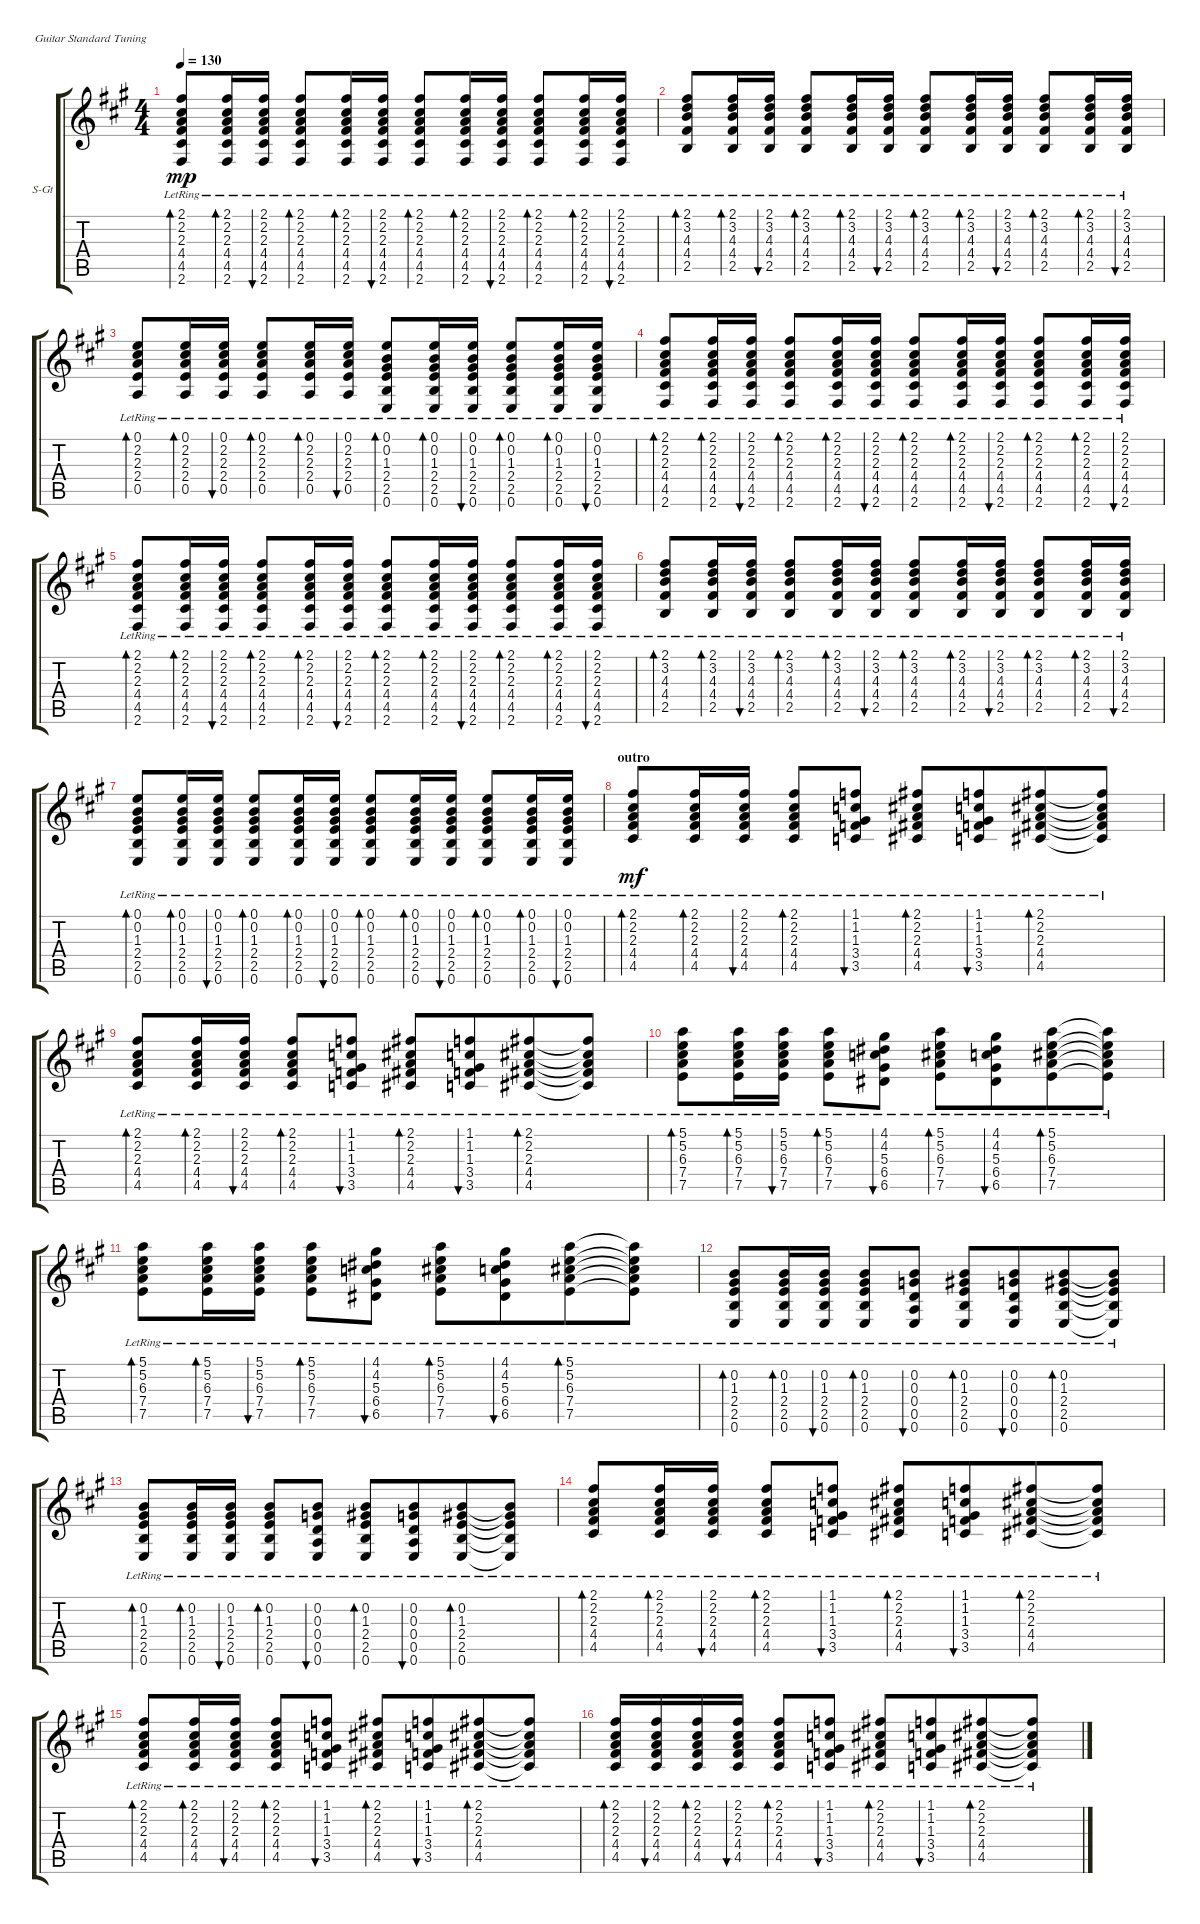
\defaultSystemsLayout 4
\bracketExtendMode groupsimilarinstruments
\firstSystemTrackNameOrientation horizontal
\otherSystemsTrackNameOrientation horizontal
\track ("Steel Guitar" "S-Gt") {instrument acousticguitarsteel}
\staff {score tabs}
\tuning (E4 B3 G3 D3 A2 E2)
\ts (4 4)
\tempo 130
\clef g2
\ks f#minor
(2.1{lr} 2.2{lr} 2.3{lr} 4.4{lr} 4.5{lr} 2.6).8{bd 30 dy mp} (2.1{lr} 2.2{lr} 2.3{lr} 4.4{lr} 4.5{lr} 2.6).16{bd 30} (2.1{lr} 2.2{lr} 2.3{lr} 4.4{lr} 4.5{lr} 2.6).16{bu 30} (2.1{lr} 2.2{lr} 2.3{lr} 4.4{lr} 4.5{lr} 2.6).8{bd 30} (2.1{lr} 2.2{lr} 2.3{lr} 4.4{lr} 4.5{lr} 2.6).16{bd 30} (2.1{lr} 2.2{lr} 2.3{lr} 4.4{lr} 4.5{lr} 2.6).16{bu 30} (2.1{lr} 2.2{lr} 2.3{lr} 4.4{lr} 4.5{lr} 2.6).8{bd 30} (2.1{lr} 2.2{lr} 2.3{lr} 4.4{lr} 4.5{lr} 2.6).16{bd 30} (2.1{lr} 2.2{lr} 2.3{lr} 4.4{lr} 4.5{lr} 2.6).16{bu 30} (2.1{lr} 2.2{lr} 2.3{lr} 4.4{lr} 4.5{lr} 2.6).8{bd 30} (2.1{lr} 2.2{lr} 2.3{lr} 4.4{lr} 4.5{lr} 2.6).16{bd 30} (2.1{lr} 2.2{lr} 2.3{lr} 4.4{lr} 4.5{lr} 2.6).16{bu 30} |
(2.1{lr} 3.2{lr} 4.3{lr} 4.4{lr} 2.5{lr}).8{bd 30} (2.1{lr} 3.2{lr} 4.3{lr} 4.4{lr} 2.5{lr}).16{bd 30} (2.1{lr} 3.2{lr} 4.3{lr} 4.4{lr} 2.5{lr}).16{bu 30} (2.1{lr} 3.2{lr} 4.3{lr} 4.4{lr} 2.5{lr}).8{bd 30} (2.1{lr} 3.2{lr} 4.3{lr} 4.4{lr} 2.5{lr}).16{bd 30} (2.1{lr} 3.2{lr} 4.3{lr} 4.4{lr} 2.5{lr}).16{bu 30} (2.1{lr} 3.2{lr} 4.3{lr} 4.4{lr} 2.5{lr}).8{bd 30} (2.1{lr} 3.2{lr} 4.3{lr} 4.4{lr} 2.5{lr}).16{bd 30} (2.1{lr} 3.2{lr} 4.3{lr} 4.4{lr} 2.5{lr}).16{bu 30} (2.1{lr} 3.2{lr} 4.3{lr} 4.4{lr} 2.5{lr}).8{bd 30} (2.1{lr} 3.2{lr} 4.3{lr} 4.4{lr} 2.5{lr}).16{bd 30} (2.1{lr} 3.2{lr} 4.3{lr} 4.4{lr} 2.5{lr}).16{bu 30} |
(0.1{lr} 2.2{lr} 2.3{lr} 2.4{lr} 0.5{lr}).8{bd 30} (0.1{lr} 2.2{lr} 2.3{lr} 2.4{lr} 0.5{lr}).16{bd 30} (0.1{lr} 2.2{lr} 2.3{lr} 2.4{lr} 0.5{lr}).16{bu 30} (0.1{lr} 2.2{lr} 2.3{lr} 2.4{lr} 0.5{lr}).8{bd 30} (0.1{lr} 2.2{lr} 2.3{lr} 2.4{lr} 0.5{lr}).16{bd 30} (0.1{lr} 2.2{lr} 2.3{lr} 2.4{lr} 0.5{lr}).16{bu 30} (0.1{lr} 0.2{lr} 1.3{lr} 2.4{lr} 2.5{lr} 0.6).8{bd 30} (0.1{lr} 0.2{lr} 1.3{lr} 2.4{lr} 2.5{lr} 0.6).16{bd 30} (0.1{lr} 0.2{lr} 1.3{lr} 2.4{lr} 2.5{lr} 0.6).16{bu 30} (0.1{lr} 0.2{lr} 1.3{lr} 2.4{lr} 2.5{lr} 0.6).8{bd 30} (0.1{lr} 0.2{lr} 1.3{lr} 2.4{lr} 2.5{lr} 0.6).16{bd 30} (0.1{lr} 0.2{lr} 1.3{lr} 2.4{lr} 2.5{lr} 0.6).16{bu 30} |
(2.1{lr} 2.2{lr} 2.3{lr} 4.4{lr} 4.5{lr} 2.6).8{bd 30} (2.1{lr} 2.2{lr} 2.3{lr} 4.4{lr} 4.5{lr} 2.6).16{bd 30} (2.1{lr} 2.2{lr} 2.3{lr} 4.4{lr} 4.5{lr} 2.6).16{bu 30} (2.1{lr} 2.2{lr} 2.3{lr} 4.4{lr} 4.5{lr} 2.6).8{bd 30} (2.1{lr} 2.2{lr} 2.3{lr} 4.4{lr} 4.5{lr} 2.6).16{bd 30} (2.1{lr} 2.2{lr} 2.3{lr} 4.4{lr} 4.5{lr} 2.6).16{bu 30} (2.1{lr} 2.2{lr} 2.3{lr} 4.4{lr} 4.5{lr} 2.6).8{bd 30} (2.1{lr} 2.2{lr} 2.3{lr} 4.4{lr} 4.5{lr} 2.6).16{bd 30} (2.1{lr} 2.2{lr} 2.3{lr} 4.4{lr} 4.5{lr} 2.6).16{bu 30} (2.1{lr} 2.2{lr} 2.3{lr} 4.4{lr} 4.5{lr} 2.6).8{bd 30} (2.1{lr} 2.2{lr} 2.3{lr} 4.4{lr} 4.5{lr} 2.6).16{bd 30} (2.1{lr} 2.2{lr} 2.3{lr} 4.4{lr} 4.5{lr} 2.6).16{bu 30} |
(2.1{lr} 2.2{lr} 2.3{lr} 4.4{lr} 4.5{lr} 2.6).8{bd 30} (2.1{lr} 2.2{lr} 2.3{lr} 4.4{lr} 4.5{lr} 2.6).16{bd 30} (2.1{lr} 2.2{lr} 2.3{lr} 4.4{lr} 4.5{lr} 2.6).16{bu 30} (2.1{lr} 2.2{lr} 2.3{lr} 4.4{lr} 4.5{lr} 2.6).8{bd 30} (2.1{lr} 2.2{lr} 2.3{lr} 4.4{lr} 4.5{lr} 2.6).16{bd 30} (2.1{lr} 2.2{lr} 2.3{lr} 4.4{lr} 4.5{lr} 2.6).16{bu 30} (2.1{lr} 2.2{lr} 2.3{lr} 4.4{lr} 4.5{lr} 2.6).8{bd 30} (2.1{lr} 2.2{lr} 2.3{lr} 4.4{lr} 4.5{lr} 2.6).16{bd 30} (2.1{lr} 2.2{lr} 2.3{lr} 4.4{lr} 4.5{lr} 2.6).16{bu 30} (2.1{lr} 2.2{lr} 2.3{lr} 4.4{lr} 4.5{lr} 2.6).8{bd 30} (2.1{lr} 2.2{lr} 2.3{lr} 4.4{lr} 4.5{lr} 2.6).16{bd 30} (2.1{lr} 2.2{lr} 2.3{lr} 4.4{lr} 4.5{lr} 2.6).16{bu 30} |
(2.1{lr} 3.2{lr} 4.3{lr} 4.4{lr} 2.5{lr}).8{bd 30} (2.1{lr} 3.2{lr} 4.3{lr} 4.4{lr} 2.5{lr}).16{bd 30} (2.1{lr} 3.2{lr} 4.3{lr} 4.4{lr} 2.5{lr}).16{bu 30} (2.1{lr} 3.2{lr} 4.3{lr} 4.4{lr} 2.5{lr}).8{bd 30} (2.1{lr} 3.2{lr} 4.3{lr} 4.4{lr} 2.5{lr}).16{bd 30} (2.1{lr} 3.2{lr} 4.3{lr} 4.4{lr} 2.5{lr}).16{bu 30} (2.1{lr} 3.2{lr} 4.3{lr} 4.4{lr} 2.5{lr}).8{bd 30} (2.1{lr} 3.2{lr} 4.3{lr} 4.4{lr} 2.5{lr}).16{bd 30} (2.1{lr} 3.2{lr} 4.3{lr} 4.4{lr} 2.5{lr}).16{bu 30} (2.1{lr} 3.2{lr} 4.3{lr} 4.4{lr} 2.5{lr}).8{bd 30} (2.1{lr} 3.2{lr} 4.3{lr} 4.4{lr} 2.5{lr}).16{bd 30} (2.1{lr} 3.2{lr} 4.3{lr} 4.4{lr} 2.5{lr}).16{bu 30} |
(0.1{lr} 0.2{lr} 1.3{lr} 2.4{lr} 2.5{lr} 0.6).8{bd 30} (0.1{lr} 0.2{lr} 1.3{lr} 2.4{lr} 2.5{lr} 0.6).16{bd 30} (0.1{lr} 0.2{lr} 1.3{lr} 2.4{lr} 2.5{lr} 0.6).16{bu 30} (0.1{lr} 0.2{lr} 1.3{lr} 2.4{lr} 2.5{lr} 0.6).8{bd 30} (0.1{lr} 0.2{lr} 1.3{lr} 2.4{lr} 2.5{lr} 0.6).16{bd 30} (0.1{lr} 0.2{lr} 1.3{lr} 2.4{lr} 2.5{lr} 0.6).16{bu 30} (0.1{lr} 0.2{lr} 1.3{lr} 2.4{lr} 2.5{lr} 0.6).8{bd 30} (0.1{lr} 0.2{lr} 1.3{lr} 2.4{lr} 2.5{lr} 0.6).16{bd 30} (0.1{lr} 0.2{lr} 1.3{lr} 2.4{lr} 2.5{lr} 0.6).16{bu 30} (0.1{lr} 0.2{lr} 1.3{lr} 2.4{lr} 2.5{lr} 0.6).8{bd 30} (0.1{lr} 0.2{lr} 1.3{lr} 2.4{lr} 2.5{lr} 0.6).16{bd 30} (0.1{lr} 0.2{lr} 1.3{lr} 2.4{lr} 2.5{lr} 0.6).16{bu 30} |
\section ("" "outro")
(2.1{lr} 2.2{lr} 2.3{lr} 4.4{lr} 4.5{lr}).8{bd 30 dy mf} (2.1{lr} 2.2{lr} 2.3{lr} 4.4{lr} 4.5{lr}).16{bd 30} (2.1{lr} 2.2{lr} 2.3{lr} 4.4{lr} 4.5{lr}).16{bu 30} (2.1{lr} 2.2{lr} 2.3{lr} 4.4{lr} 4.5{lr}).8{bd 30} (1.1{lr} 1.2{lr} 1.3{lr} 3.4{lr} 3.5{lr}).8{bu 30} (2.1{lr} 2.2{lr} 2.3{lr} 4.4{lr} 4.5{lr}).8{bd 30} (1.1{lr} 1.2{lr} 1.3{lr} 3.4{lr} 3.5{lr}).8{bu 30 beam merge} (2.1{lr} 2.2{lr} 2.3{lr} 4.4{lr} 4.5{lr}).8{bd 30} (2.1{lr t} 2.2{lr t} 2.3{lr t} 4.4{lr t} 4.5{lr t}).8 |
(2.1{lr} 2.2{lr} 2.3{lr} 4.4{lr} 4.5{lr}).8{bd 30} (2.1{lr} 2.2{lr} 2.3{lr} 4.4{lr} 4.5{lr}).16{bd 30} (2.1{lr} 2.2{lr} 2.3{lr} 4.4{lr} 4.5{lr}).16{bu 30} (2.1{lr} 2.2{lr} 2.3{lr} 4.4{lr} 4.5{lr}).8{bd 30} (1.1{lr} 1.2{lr} 1.3{lr} 3.4{lr} 3.5{lr}).8{bu 30} (2.1{lr} 2.2{lr} 2.3{lr} 4.4{lr} 4.5{lr}).8{bd 30} (1.1{lr} 1.2{lr} 1.3{lr} 3.4{lr} 3.5{lr}).8{bu 30 beam merge} (2.1{lr} 2.2{lr} 2.3{lr} 4.4{lr} 4.5{lr}).8{bd 30} (2.1{lr t} 2.2{lr t} 2.3{lr t} 4.4{lr t} 4.5{lr t}).8 |
(5.1{lr} 5.2{lr} 6.3{lr} 7.4{lr} 7.5{lr}).8{bd 30} (5.1{lr} 5.2{lr} 6.3{lr} 7.4{lr} 7.5{lr}).16{bd 30} (5.1{lr} 5.2{lr} 6.3{lr} 7.4{lr} 7.5{lr}).16{bu 30} (5.1{lr} 5.2{lr} 6.3{lr} 7.4{lr} 7.5{lr}).8{bd 30} (4.1{lr} 4.2{lr} 5.3{lr} 6.4{lr} 6.5{lr}).8{bu 30} (5.1{lr} 5.2{lr} 6.3{lr} 7.4{lr} 7.5{lr}).8{bd 30} (4.1{lr} 4.2{lr} 5.3{lr} 6.4{lr} 6.5{lr}).8{bu 30 beam merge} (5.1{lr} 5.2{lr} 6.3{lr} 7.4{lr} 7.5{lr}).8{bd 30} (5.1{lr t} 5.2{lr t} 6.3{lr t} 7.4{lr t} 7.5{lr t}).8 |
(5.1{lr} 5.2{lr} 6.3{lr} 7.4{lr} 7.5{lr}).8{bd 30} (5.1{lr} 5.2{lr} 6.3{lr} 7.4{lr} 7.5{lr}).16{bd 30} (5.1{lr} 5.2{lr} 6.3{lr} 7.4{lr} 7.5{lr}).16{bu 30} (5.1{lr} 5.2{lr} 6.3{lr} 7.4{lr} 7.5{lr}).8{bd 30} (4.1{lr} 4.2{lr} 5.3{lr} 6.4{lr} 6.5{lr}).8{bu 30} (5.1{lr} 5.2{lr} 6.3{lr} 7.4{lr} 7.5{lr}).8{bd 30} (4.1{lr} 4.2{lr} 5.3{lr} 6.4{lr} 6.5{lr}).8{bu 30 beam merge} (5.1{lr} 5.2{lr} 6.3{lr} 7.4{lr} 7.5{lr}).8{bd 30} (5.1{lr t} 5.2{lr t} 6.3{lr t} 7.4{lr t} 7.5{lr t}).8 |
(0.2{lr} 1.3{lr} 2.4{lr} 2.5{lr} 0.6{lr}).8{bd 30} (0.2{lr} 1.3{lr} 2.4{lr} 2.5{lr} 0.6{lr}).16{bd 30} (0.2{lr} 1.3{lr} 2.4{lr} 2.5{lr} 0.6{lr}).16{bu 30} (0.2{lr} 1.3{lr} 2.4{lr} 2.5{lr} 0.6{lr}).8{bd 30} (0.2{lr} 0.3{lr} 0.4{lr} 0.5{lr} 0.6{lr}).8{bu 30} (0.2{lr} 1.3{lr} 2.4{lr} 2.5{lr} 0.6{lr}).8{bd 30} (0.2{lr} 0.3{lr} 0.4{lr} 0.5{lr} 0.6{lr}).8{bu 30 beam merge} (0.2{lr} 1.3{lr} 2.4{lr} 2.5{lr} 0.6{lr}).8{bd 30} (0.2{lr t} 1.3{lr t} 2.4{lr t} 2.5{lr t} 0.6{lr t}).8 |
(0.2{lr} 1.3{lr} 2.4{lr} 2.5{lr} 0.6{lr}).8{bd 30} (0.2{lr} 1.3{lr} 2.4{lr} 2.5{lr} 0.6{lr}).16{bd 30} (0.2{lr} 1.3{lr} 2.4{lr} 2.5{lr} 0.6{lr}).16{bu 30} (0.2{lr} 1.3{lr} 2.4{lr} 2.5{lr} 0.6{lr}).8{bd 30} (0.2{lr} 0.3{lr} 0.4{lr} 0.5{lr} 0.6{lr}).8{bu 30} (0.2{lr} 1.3{lr} 2.4{lr} 2.5{lr} 0.6{lr}).8{bd 30} (0.2{lr} 0.3{lr} 0.4{lr} 0.5{lr} 0.6{lr}).8{bu 30 beam merge} (0.2{lr} 1.3{lr} 2.4{lr} 2.5{lr} 0.6{lr}).8{bd 30} (0.2{lr t} 1.3{lr t} 2.4{lr t} 2.5{lr t} 0.6{lr t}).8 |
(2.1{lr} 2.2{lr} 2.3{lr} 4.4{lr} 4.5{lr}).8{bd 30} (2.1{lr} 2.2{lr} 2.3{lr} 4.4{lr} 4.5{lr}).16{bd 30} (2.1{lr} 2.2{lr} 2.3{lr} 4.4{lr} 4.5{lr}).16{bu 30} (2.1{lr} 2.2{lr} 2.3{lr} 4.4{lr} 4.5{lr}).8{bd 30} (1.1{lr} 1.2{lr} 1.3{lr} 3.4{lr} 3.5{lr}).8{bu 30} (2.1{lr} 2.2{lr} 2.3{lr} 4.4{lr} 4.5{lr}).8{bd 30} (1.1{lr} 1.2{lr} 1.3{lr} 3.4{lr} 3.5{lr}).8{bu 30 beam merge} (2.1{lr} 2.2{lr} 2.3{lr} 4.4{lr} 4.5{lr}).8{bd 30} (2.1{lr t} 2.2{lr t} 2.3{lr t} 4.4{lr t} 4.5{lr t}).8 |
(2.1{lr} 2.2{lr} 2.3{lr} 4.4{lr} 4.5{lr}).8{bd 30} (2.1{lr} 2.2{lr} 2.3{lr} 4.4{lr} 4.5{lr}).16{bd 30} (2.1{lr} 2.2{lr} 2.3{lr} 4.4{lr} 4.5{lr}).16{bu 30} (2.1{lr} 2.2{lr} 2.3{lr} 4.4{lr} 4.5{lr}).8{bd 30} (1.1{lr} 1.2{lr} 1.3{lr} 3.4{lr} 3.5{lr}).8{bu 30} (2.1{lr} 2.2{lr} 2.3{lr} 4.4{lr} 4.5{lr}).8{bd 30} (1.1{lr} 1.2{lr} 1.3{lr} 3.4{lr} 3.5{lr}).8{bu 30 beam merge} (2.1{lr} 2.2{lr} 2.3{lr} 4.4{lr} 4.5{lr}).8{bd 30} (2.1{lr t} 2.2{lr t} 2.3{lr t} 4.4{lr t} 4.5{lr t}).8 |
(2.1{lr} 2.2{lr} 2.3{lr} 4.4{lr} 4.5{lr}).16{bd 30} (2.1{lr} 2.2{lr} 2.3{lr} 4.4{lr} 4.5{lr}).16{bu 30} (2.1{lr} 2.2{lr} 2.3{lr} 4.4{lr} 4.5{lr}).16{bd 30} (2.1{lr} 2.2{lr} 2.3{lr} 4.4{lr} 4.5{lr}).16{bu 30} (2.1{lr} 2.2{lr} 2.3{lr} 4.4{lr} 4.5{lr}).8{bd 30} (1.1{lr} 1.2{lr} 1.3{lr} 3.4{lr} 3.5{lr}).8{bu 30} (2.1{lr} 2.2{lr} 2.3{lr} 4.4{lr} 4.5{lr}).8{bd 30} (1.1{lr} 1.2{lr} 1.3{lr} 3.4{lr} 3.5{lr}).8{bu 30 beam merge} (2.1{lr} 2.2{lr} 2.3{lr} 4.4{lr} 4.5{lr}).8{bd 30} (2.1{lr t} 2.2{lr t} 2.3{lr t} 4.4{lr t} 4.5{lr t}).8
